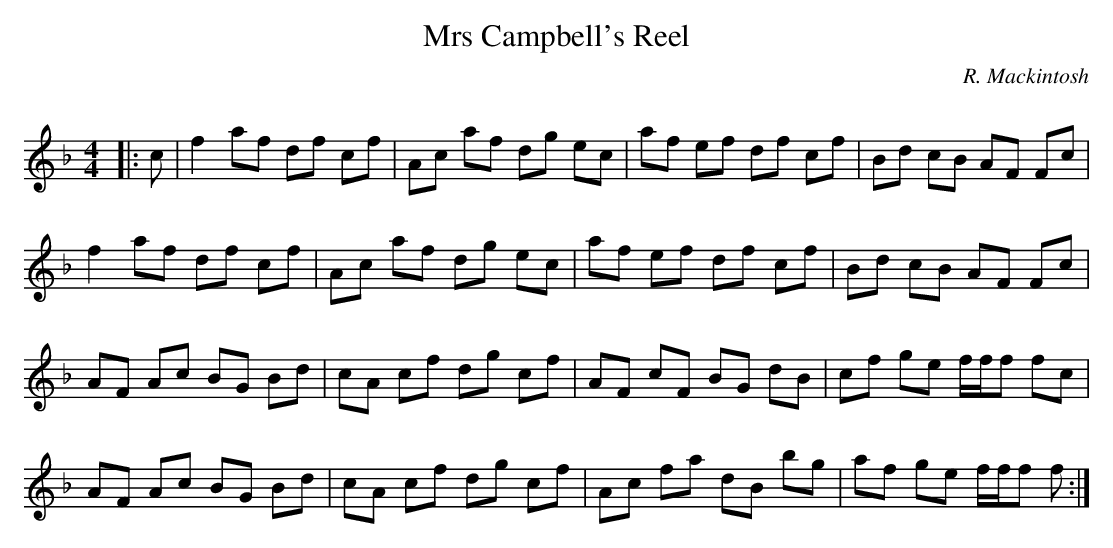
X:1
T: Mrs Campbell's Reel
C:R. Mackintosh
Q: 232
K:F
M:4/4
L:1/8
|:c|f2 af df cf|Ac af dg ec|af ef df cf|Bd cB AF Fc|
f2 af df cf|Ac af dg ec|af ef df cf|Bd cB AF Fc|
AF Ac BG Bd|cA cf dg cf|AF cF BG dB|cf ge f1/2f1/2f fc|
AF Ac BG Bd|cA cf dg cf|Ac fa dB bg|af ge f1/2f1/2f f:|
